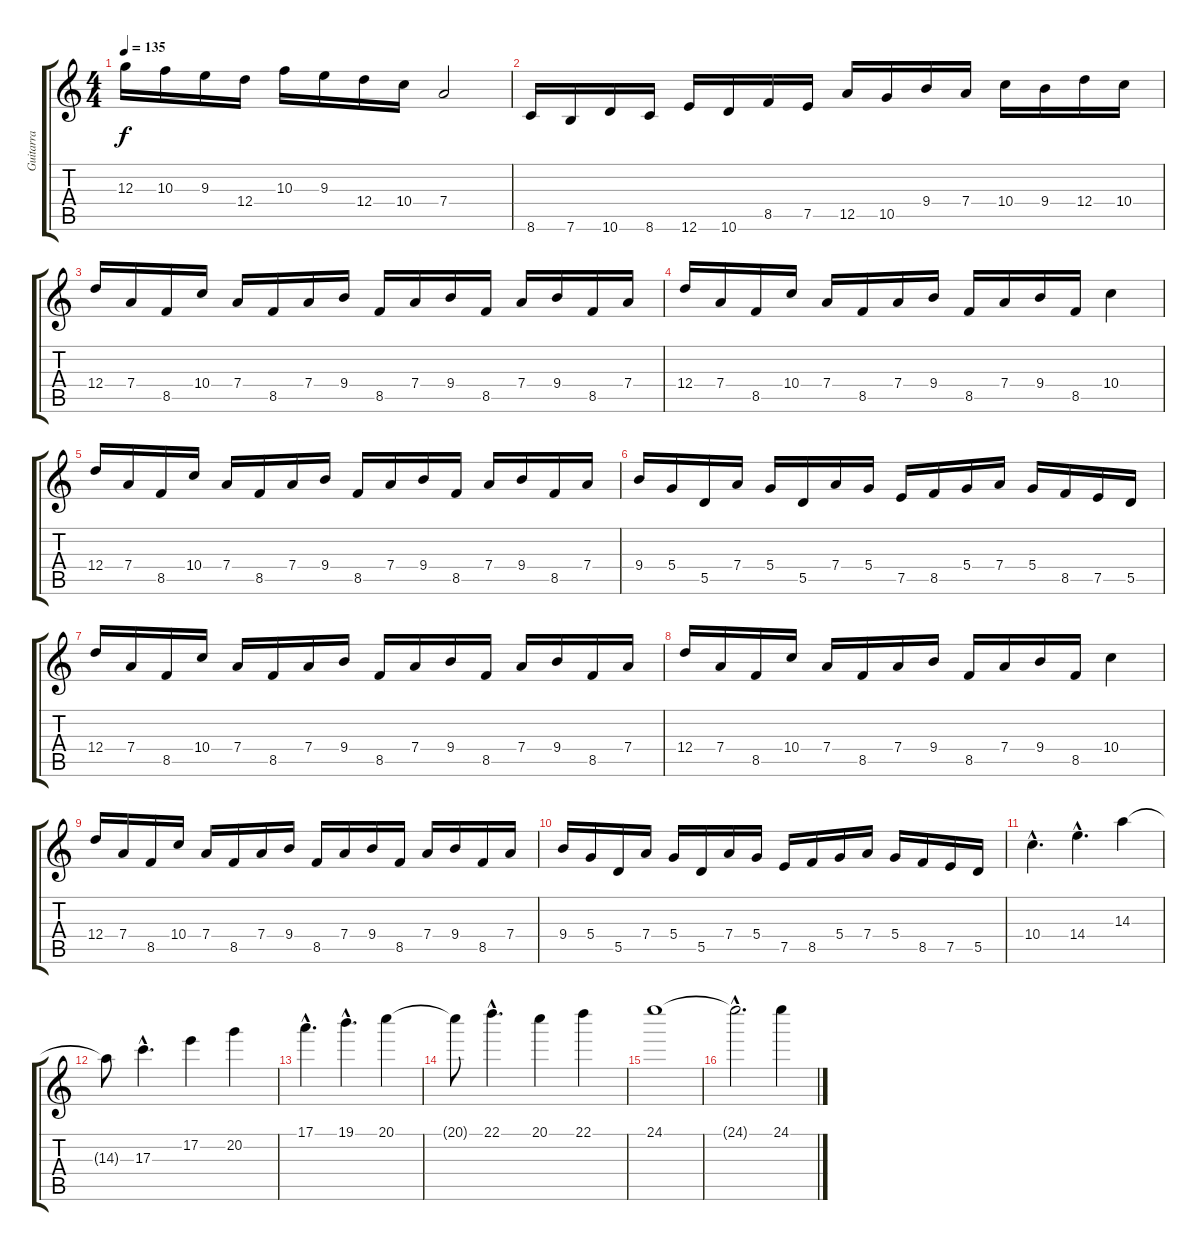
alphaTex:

\track ("Guitarra" "Guitarra") {instrument distortionguitar}
\staff {score tabs}
\tuning (E4 B3 G3 D3 A2 E2) {hide}
\ts (4 4)
\tempo 135
\clef g2
\ks c
12.3.16{dy f} 10.3.16 9.3.16 12.4.16 10.3.16 9.3.16 12.4.16 10.4.16 7.4.2 |
8.6.16 7.6.16 10.6.16 8.6.16 12.6.16 10.6.16 8.5.16 7.5.16 12.5.16 10.5.16 9.4.16 7.4.16 10.4.16 9.4.16 12.4.16 10.4.16 |
12.4.16{balance 8} 7.4.16 8.5.16 10.4.16 7.4.16 8.5.16 7.4.16 9.4.16 8.5.16 7.4.16 9.4.16 8.5.16 7.4.16 9.4.16 8.5.16 7.4.16 |
12.4.16 7.4.16 8.5.16 10.4.16 7.4.16 8.5.16 7.4.16 9.4.16 8.5.16 7.4.16 9.4.16 8.5.16 10.4.4 |
12.4.16 7.4.16 8.5.16 10.4.16 7.4.16 8.5.16 7.4.16 9.4.16 8.5.16 7.4.16 9.4.16 8.5.16 7.4.16 9.4.16 8.5.16 7.4.16 |
9.4.16 5.4.16 5.5.16 7.4.16 5.4.16 5.5.16 7.4.16 5.4.16 7.5.16 8.5.16 5.4.16 7.4.16 5.4.16 8.5.16 7.5.16 5.5.16 |
12.4.16 7.4.16 8.5.16 10.4.16 7.4.16 8.5.16 7.4.16 9.4.16 8.5.16 7.4.16 9.4.16 8.5.16 7.4.16 9.4.16 8.5.16 7.4.16 |
12.4.16 7.4.16 8.5.16 10.4.16 7.4.16 8.5.16 7.4.16 9.4.16 8.5.16 7.4.16 9.4.16 8.5.16 10.4.4 |
12.4.16 7.4.16 8.5.16 10.4.16 7.4.16 8.5.16 7.4.16 9.4.16 8.5.16 7.4.16 9.4.16 8.5.16 7.4.16 9.4.16 8.5.16 7.4.16 |
9.4.16 5.4.16 5.5.16 7.4.16 5.4.16 5.5.16 7.4.16 5.4.16 7.5.16 8.5.16 5.4.16 7.4.16 5.4.16 8.5.16 7.5.16 5.5.16 |
10.4{hac}.4{d} 14.4{hac}.4{d} 14.3.4 |
14.3{t}.8 17.3{hac}.4{d} 17.2.4 20.2.4 |
17.1{hac}.4{d} 19.1{hac}.4{d} 20.1.4 |
20.1{t}.8 22.1{hac}.4{d} 20.1.4 22.1.4 |
24.1.1 |
24.1{hac t}.2{d} 24.1.4
